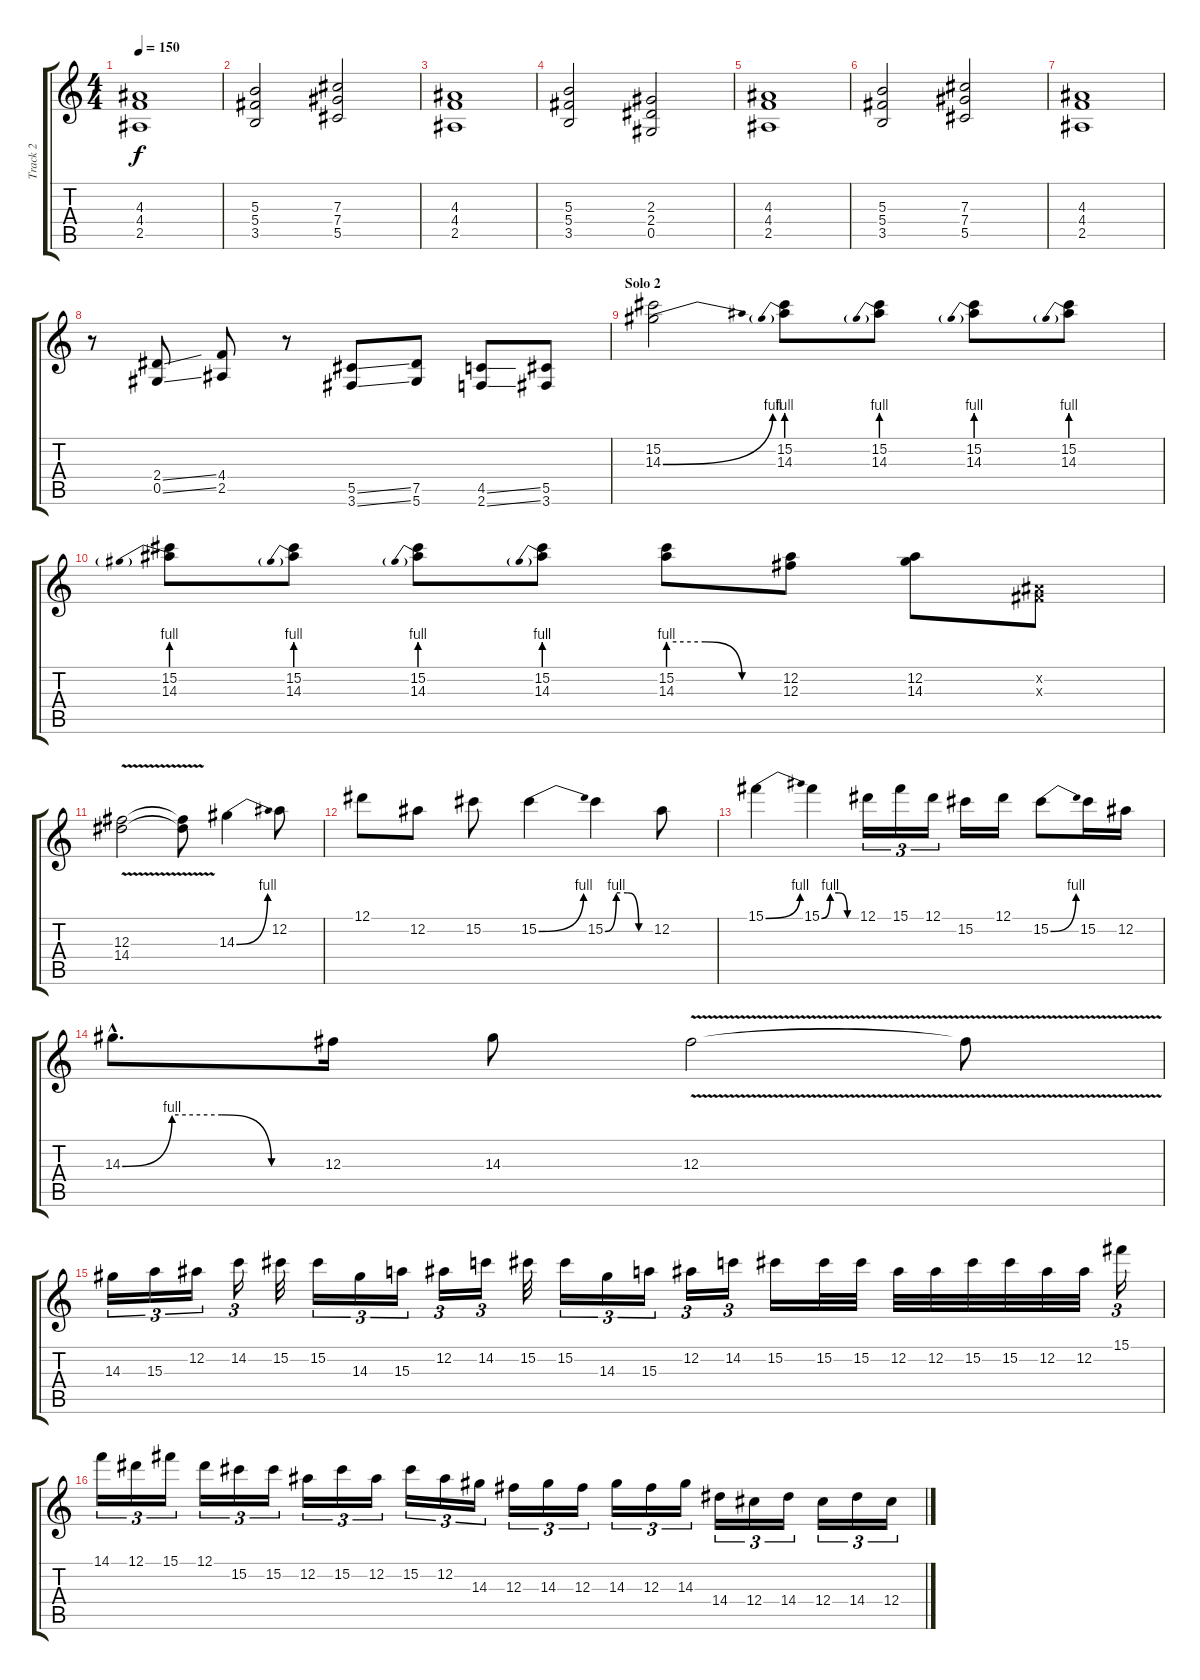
\track ("Track 2" "Track 2") {instrument distortionguitar}
\staff {score tabs}
\tuning (Eb4 Bb3 Gb3 Db3 Ab2 Eb2) {hide}
\ts (4 4)
\tempo 150
\clef g2
\ks c
(4.3 4.4 2.5).1{dy f} |
(5.3 5.4 3.5).2 (7.3 7.4 5.5).2 |
(4.3 4.4 2.5).1 |
(5.3 5.4 3.5).2 (2.3 2.4 0.5).2 |
(4.3 4.4 2.5).1 |
(5.3 5.4 3.5).2 (7.3 7.4 5.5).2 |
(4.3 4.4 2.5).1 |
r.8 (2.4{ss} 0.5{ss}).8 (4.4 2.5).8 r.8 (5.5{ss} 3.6{ss}).8 (7.5 5.6).8 (4.5{ss} 2.6{ss}).8 (5.5 3.6).8 |
\section ("" "Solo 2")
(15.2 14.3{be (bend 0 0 60 4)}).2 (15.2 14.3{be (prebend 0 4 60 4)}).8 (15.2 14.3{be (prebend 0 4 60 4)}).8 (15.2 14.3{be (prebend 0 4 60 4)}).8 (15.2 14.3{be (prebend 0 4 60 4)}).8 |
(15.2 14.3{be (prebend 0 4 60 4)}).8 (15.2 14.3{be (prebend 0 4 60 4)}).8 (15.2 14.3{be (prebend 0 4 60 4)}).8 (15.2 14.3{be (prebend 0 4 60 4)}).8 (15.2 14.3{be (custom 0 4 20 4 40 0 60 0)}).8 (12.2 12.3).8 (12.2 14.3).8 (0.2{x} 0.3{x}).8 |
(12.3{v} 14.4).2 (12.3{t} 14.4{t}).8 14.3{be (bend 0 0 60 4)}.4 12.2.8 |
12.1.8 12.2.8 15.2.8 15.2{be (bend 0 0 60 4)}.4 15.2{be (custom 0 0 15 4 30 4 45 0 60 0)}.4 12.2.8 |
15.1{be (bend 0 0 60 4)}.4 15.1{be (custom 0 0 15 4 30 4 45 0 60 0)}.4 12.1.16{tu (3 2)} 15.1.16{tu (3 2)} 12.1.16{tu (3 2)} 15.2.16 12.1.16 15.2{be (bend 0 0 60 4)}.8 15.2.16 12.2.16 |
14.3{be (custom 0 0 15 4 30 4 45 0 60 0) hac}.8{d} 12.3.16 14.3.8 12.3{v}.2 12.3{t}.8 |
14.3.16{tu (3 2)} 15.3.16{tu (3 2)} 12.2.16{tu (3 2)} 14.2.16{tu (3 2)} 15.2.32 15.2.16{tu (3 2)} 14.3.16{tu (3 2)} 15.3.16{tu (3 2)} 12.2.16{tu (3 2)} 14.2.16{tu (3 2)} 15.2.32 15.2.16{tu (3 2)} 14.3.16{tu (3 2)} 15.3.16{tu (3 2)} 12.2.16{tu (3 2)} 14.2.16{tu (3 2)} 15.2.16 15.2.32 15.2.32 12.2.32 12.2.32 15.2.32 15.2.32 12.2.32 12.2.32 15.1.16{tu (3 2)} |
14.1.16{tu (3 2)} 12.1.16{tu (3 2)} 15.1.16{tu (3 2)} 12.1.16{tu (3 2)} 15.2.16{tu (3 2)} 15.2.16{tu (3 2)} 12.2.16{tu (3 2)} 15.2.16{tu (3 2)} 12.2.16{tu (3 2)} 15.2.16{tu (3 2)} 12.2.16{tu (3 2)} 14.3.16{tu (3 2)} 12.3.16{tu (3 2)} 14.3.16{tu (3 2)} 12.3.16{tu (3 2)} 14.3.16{tu (3 2)} 12.3.16{tu (3 2)} 14.3.16{tu (3 2)} 14.4.16{tu (3 2)} 12.4.16{tu (3 2)} 14.4.16{tu (3 2)} 12.4.16{tu (3 2)} 14.4.16{tu (3 2)} 12.4.16{tu (3 2)}
